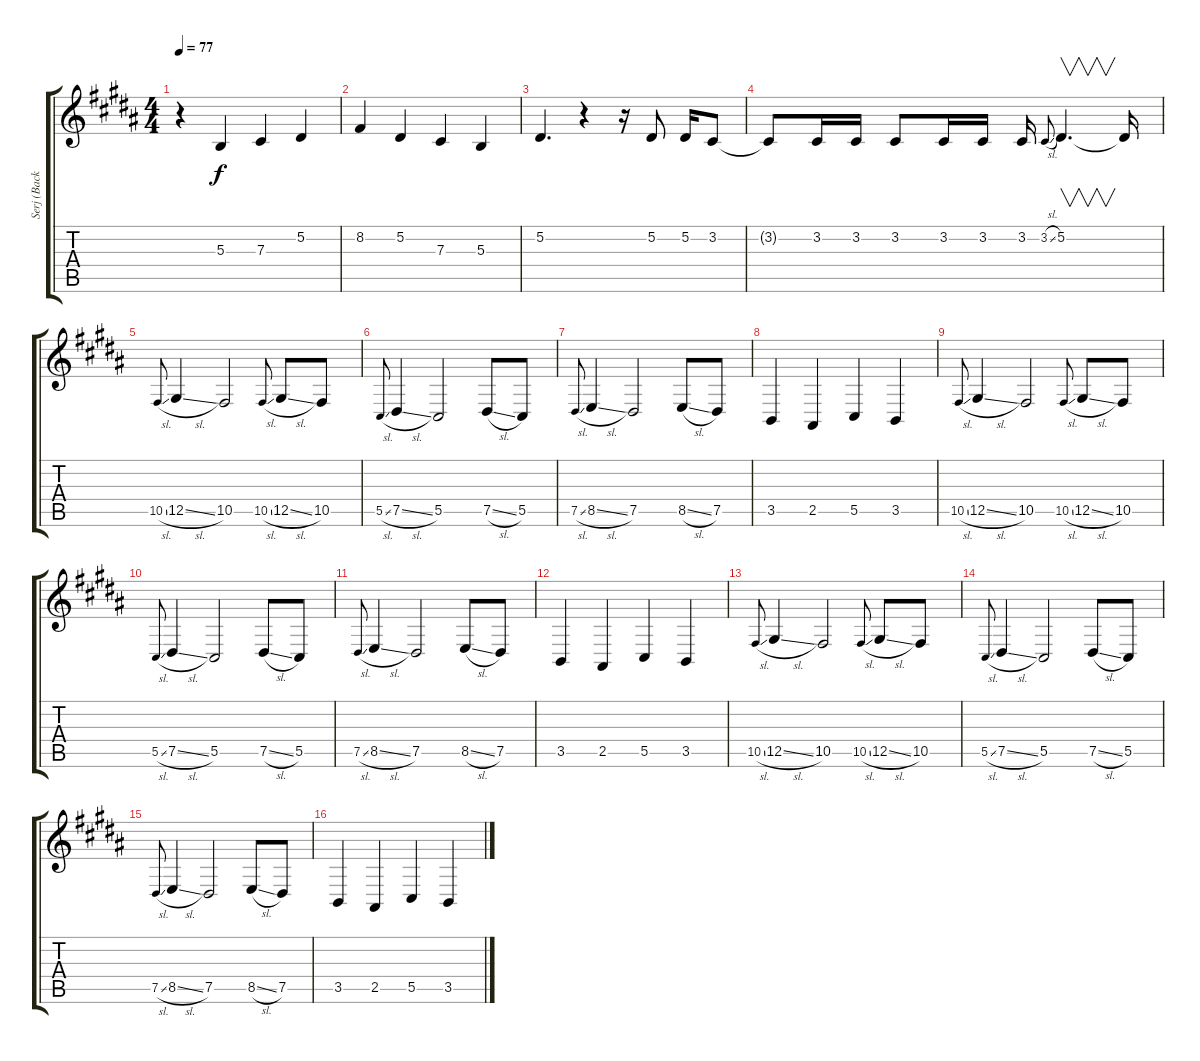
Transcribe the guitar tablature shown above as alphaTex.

\track ("Serj (Background Voice)" "Serj (Back") {instrument synthvoice}
\staff {score tabs}
\tuning (Eb4 Bb3 Gb3 Db3 Ab2 Db2) {hide}
\ts (4 4)
\tempo 77
\clef g2
\ks b
r.4{dy f} 5.3.4 7.3.4 5.2.4 |
8.2.4 5.2.4 7.3.4 5.3.4 |
5.2.4{d} r.4 r.16 5.2.8 5.2.16 3.2.8 |
3.2{t}.8 3.2.16 3.2.16 3.2.8 3.2.16 3.2.16 3.2.16 3.2{sl}.8{gr onbeat} 5.2.4{v d} 5.2{t}.16 |
10.5{sl}.8{gr onbeat} 12.5{sl}.4 10.5.2 10.5{sl}.8{gr onbeat} 12.5{sl}.8 10.5.8 |
5.5{sl}.8{gr onbeat} 7.5{sl}.4 5.5.2 7.5{sl}.8 5.5.8 |
7.5{sl}.8{gr onbeat} 8.5{sl}.4 7.5.2 8.5{sl}.8 7.5.8 |
3.5.4 2.5.4 5.5.4 3.5.4 |
\ks g#minor
10.5{sl}.8{gr onbeat} 12.5{sl}.4 10.5.2 10.5{sl}.8{gr onbeat} 12.5{sl}.8 10.5.8 |
5.5{sl}.8{gr onbeat} 7.5{sl}.4 5.5.2 7.5{sl}.8 5.5.8 |
7.5{sl}.8{gr onbeat} 8.5{sl}.4 7.5.2 8.5{sl}.8 7.5.8 |
3.5.4 2.5.4 5.5.4 3.5.4 |
10.5{sl}.8{gr onbeat} 12.5{sl}.4 10.5.2 10.5{sl}.8{gr onbeat} 12.5{sl}.8 10.5.8 |
5.5{sl}.8{gr onbeat} 7.5{sl}.4 5.5.2 7.5{sl}.8 5.5.8 |
7.5{sl}.8{gr onbeat} 8.5{sl}.4 7.5.2 8.5{sl}.8 7.5.8 |
3.5.4 2.5.4 5.5.4 3.5.4
